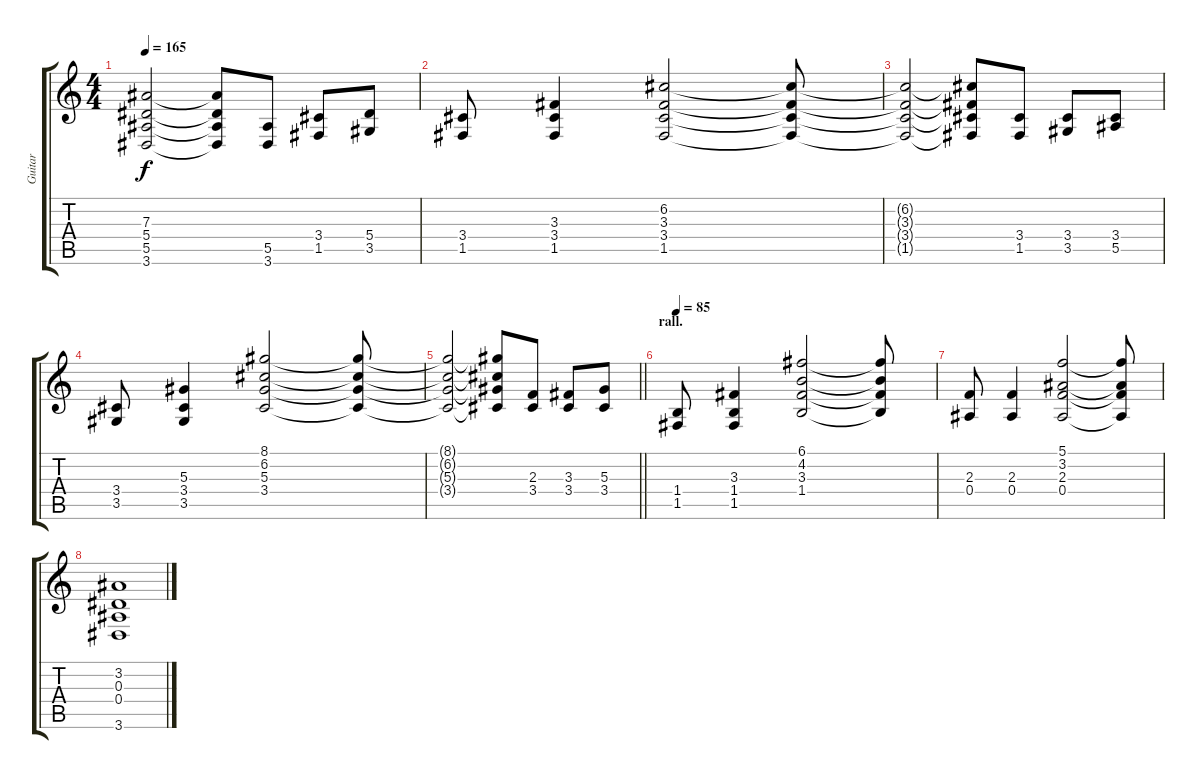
\track ("Guitar" "Guitar") {instrument distortionguitar}
\staff {score tabs}
\tuning (C4 G3 Eb3 Bb2 F2 C2) {hide}
\ts (4 4)
\tempo 165
\clef g2
\ks c
(7.3{t} 5.4{t} 5.5{t} 3.6{t}).2{dy f} (7.3{t} 5.4{t} 5.5{t} 3.6{t}).8 (5.5 3.6).8 (3.4 1.5).8 (5.4 3.5).8 |
(3.4 1.5).8 (3.3 3.4 1.5).4 (6.2 3.3 3.4 1.5).2 (6.2{t} 3.3{t} 3.4{t} 1.5{t}).8 |
(6.2{t} 3.3{t} 3.4{t} 1.5{t}).2 (6.2{t} 3.3{t} 3.4{t} 1.5{t}).8 (3.4 1.5).8 (3.4 3.5).8 (3.4 5.5).8 |
(3.4 3.5).8 (5.3 3.4 3.5).4 (8.1 6.2 5.3 3.4).2 (8.1{t} 6.2{t} 5.3{t} 3.4{t}).8 |
\barLineRight lightlight
(8.1{t} 6.2{t} 5.3{t} 3.4{t}).2 (8.1{t} 6.2{t} 5.3{t} 3.4{t}).8 (2.3 3.4).8 (3.3 3.4).8 (5.3 3.4).8 |
\section ("" "rall.")
\tempo 85
(1.4 1.5).8 (3.3 1.4 1.5).4 (6.1 4.2 3.3 1.4).2 (6.1{t} 4.2{t} 3.3{t} 1.4{t}).8 |
(2.3 0.4).8 (2.3 0.4).4 (5.1 3.2 2.3 0.4).2 (5.1{t} 3.2{t} 2.3{t} 0.4{t}).8 |
(3.2 0.3 0.4 3.6).1
